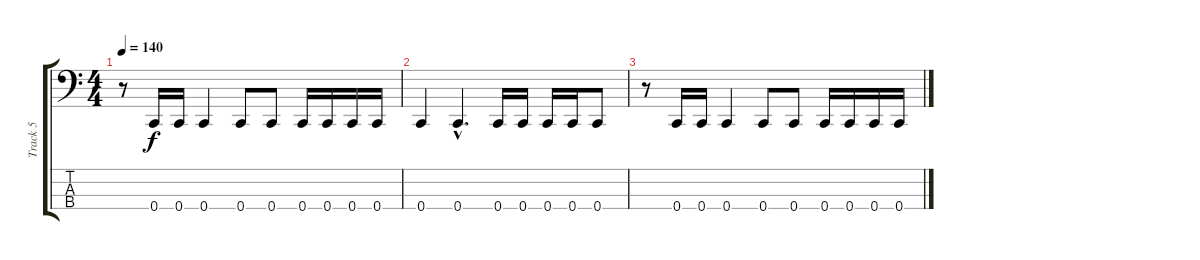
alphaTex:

\track ("Track 5" "Track 5") {instrument electricbassfinger}
\staff {score tabs}
\tuning (F2 C2 G1 C1) {hide}
\ts (4 4)
\tempo 140
\clef f4
\ks c
r.8{dy f} 0.4.16 0.4.16 0.4.4 0.4.8 0.4.8 0.4.16 0.4.16 0.4.16 0.4.16 |
0.4.4 0.4{hac}.4{d} 0.4.16 0.4.16 0.4.16 0.4.16 0.4.8 |
r.8 0.4.16 0.4.16 0.4.4 0.4.8 0.4.8 0.4.16 0.4.16 0.4.16 0.4.16
